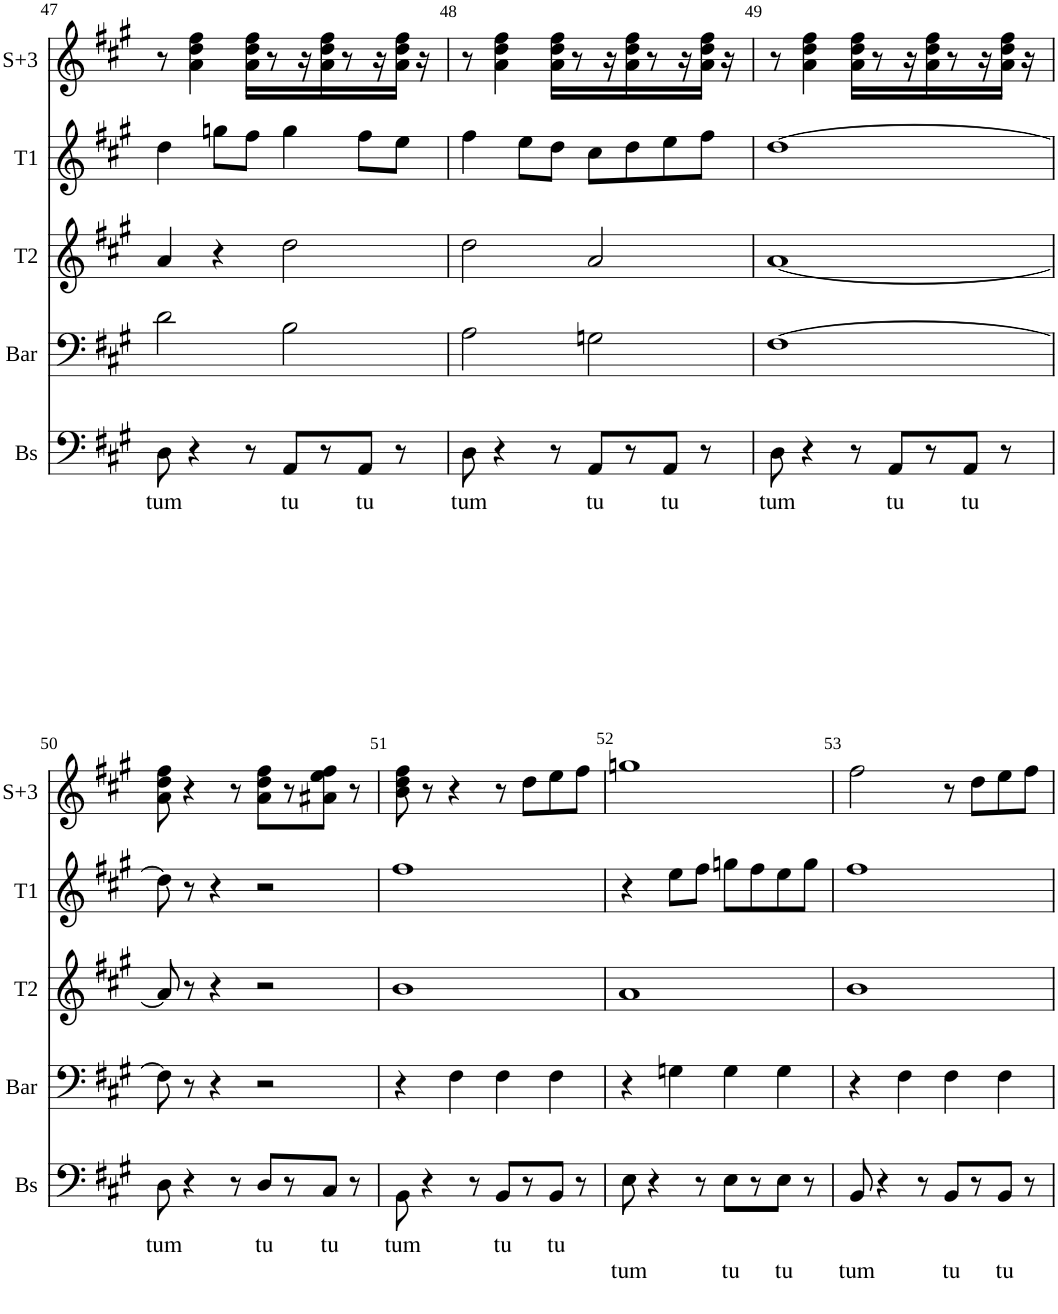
**kern	**text	**text	**kern	**kern	**kern	**kern
*part5	*part5	*part5	*part4	*part3	*part2	*part1
*staff5	*staff5	*staff5	*staff4	*staff3	*staff2	*staff1
*I"Basso	*	*	*I"Baritono	*I"Ten 2	*I"Ten 1	*I"Soli+trio
*I'Bs	*	*	*I'Bar	*I'T2	*I'T1	*I'S+3
!!LO:PB:g=z
*clefF4	*	*	*clefF4	*clefG2	*clefG2	*clefG2
*k[f#c#g#]	*	*	*k[f#c#g#]	*k[f#c#g#]	*k[f#c#g#]	*k[f#c#g#]
*A:	*	*	*A:	*A:	*A:	*A:
*M4/4	*	*	*M4/4	*M4/4	*M4/4	*M4/4
*met(c)	*	*	*met(c)	*met(c)	*met(c)	*met(c)
=47	=47	=47	=47	=47	=47	=47
!	!LO:LY:b	!	!	!	!	!
8D\	tum	.	2d\	4a/	4dd\	8r
4r	.	.	.	.	.	4a\ 4dd\ 4ff#\
.	.	.	.	4r	8ggn\L	.
8r	.	.	.	.	8ff#\J	16a\ 16dd\ 16ff#\KL
.	.	.	.	.	.	8r
!	!LO:LY:b	!	!	!	!	!
8AA/L	tu	.	2B\	2dd\	4gg\	.
.	.	.	.	.	.	16r
8r	.	.	.	.	.	16a\ 16dd\ 16ff#\J
.	.	.	.	.	.	8r
!	!LO:LY:b	!	!	!	!	!
8AA/J	tu	.	.	.	8ff#\L	.
.	.	.	.	.	.	16r
8r	.	.	.	.	8ee\J	16a\ 16dd\ 16ff#\JJ
.	.	.	.	.	.	16r
=48	=48	=48	=48	=48	=48	=48
!	!LO:LY:b	!	!	!	!	!
8D\	tum	.	2A\	2dd\	4ff#\	8r
4r	.	.	.	.	.	4a\ 4dd\ 4ff#\
.	.	.	.	.	8ee\L	.
8r	.	.	.	.	8dd\J	16a\ 16dd\ 16ff#\KL
.	.	.	.	.	.	8r
!	!LO:LY:b	!	!	!	!	!
8AA/L	tu	.	2Gn\	2a/	8cc#\L	.
.	.	.	.	.	.	16r
8r	.	.	.	.	8dd\	16a\ 16dd\ 16ff#\J
.	.	.	.	.	.	8r
!	!LO:LY:b	!	!	!	!	!
8AA/J	tu	.	.	.	8ee\	.
.	.	.	.	.	.	16r
8r	.	.	.	.	8ff#\J	16a\ 16dd\ 16ff#\JJ
.	.	.	.	.	.	16r
=49	=49	=49	=49	=49	=49	=49
!	!LO:LY:b	!	!	!	!	!
8D\	tum	.	[1F#	[1a	[1dd	8r
4r	.	.	.	.	.	4a\ 4dd\ 4ff#\
8r	.	.	.	.	.	16a\ 16dd\ 16ff#\KL
.	.	.	.	.	.	8r
!	!LO:LY:b	!	!	!	!	!
8AA/L	tu	.	.	.	.	.
.	.	.	.	.	.	16r
8r	.	.	.	.	.	16a\ 16dd\ 16ff#\J
.	.	.	.	.	.	8r
!	!LO:LY:b	!	!	!	!	!
8AA/J	tu	.	.	.	.	.
.	.	.	.	.	.	16r
8r	.	.	.	.	.	16a\ 16dd\ 16ff#\JJ
.	.	.	.	.	.	16r
!!LO:LB:g=z
=50	=50	=50	=50	=50	=50	=50
!	!LO:LY:b	!	!	!	!	!
8D\	tum	.	8F#\]	8a/]	8dd\]	8a\ 8dd\ 8ff#\
4r	.	.	8r	8r	8r	4r
.	.	.	4r	4r	4r	.
8r	.	.	.	.	.	8r
!	!LO:LY:b	!	!	!	!	!
8D/L	tu	.	2r	2r	2r	8a\ 8dd\ 8ff#\L
8r	.	.	.	.	.	8r
!	!LO:LY:b	!	!	!	!	!
8C#/J	tu	.	.	.	.	8a#X\ 8ee\ 8ff#\J
8r	.	.	.	.	.	8r
=51	=51	=51	=51	=51	=51	=51
!	!LO:LY:b	!	!	!	!	!
8BB\	tum	.	4r	1b	1ff#	8b\ 8dd\ 8ff#\
4r	.	.	.	.	.	8r
.	.	.	4F#\	.	.	4r
8r	.	.	.	.	.	.
!	!LO:LY:b	!	!	!	!	!
8BB/L	tu	.	4F#\	.	.	8r
8r	.	.	.	.	.	8dd\L
!	!LO:LY:b	!	!	!	!	!
8BB/J	tu	.	4F#\	.	.	8ee\
8r	.	.	.	.	.	8ff#\J
=52	=52	=52	=52	=52	=52	=52
!	!	!LO:LY:b	!	!	!	!
8E\	.	tum	4r	1a	4r	1ggn
4r	.	.	.	.	.	.
.	.	.	4Gn\	.	8ee\L	.
8r	.	.	.	.	8ff#\J	.
!	!	!LO:LY:b	!	!	!	!
8E\L	.	tu	4G\	.	8ggn\L	.
8r	.	.	.	.	8ff#\	.
!	!	!LO:LY:b	!	!	!	!
8E\J	.	tu	4G\	.	8ee\	.
8r	.	.	.	.	8gg\J	.
=53	=53	=53	=53	=53	=53	=53
!	!	!LO:LY:b	!	!	!	!
8BB/	.	tum	4r	1b	1ff#	2ff#\
4r	.	.	.	.	.	.
.	.	.	4F#\	.	.	.
8r	.	.	.	.	.	.
!	!	!LO:LY:b	!	!	!	!
8BB/L	.	tu	4F#\	.	.	8r
8r	.	.	.	.	.	8dd\L
!	!	!LO:LY:b	!	!	!	!
8BB/J	.	tu	4F#\	.	.	8ee\
8r	.	.	.	.	.	8ff#\J
=	=	=	=	=	=	=
*-	*-	*-	*-	*-	*-	*-
